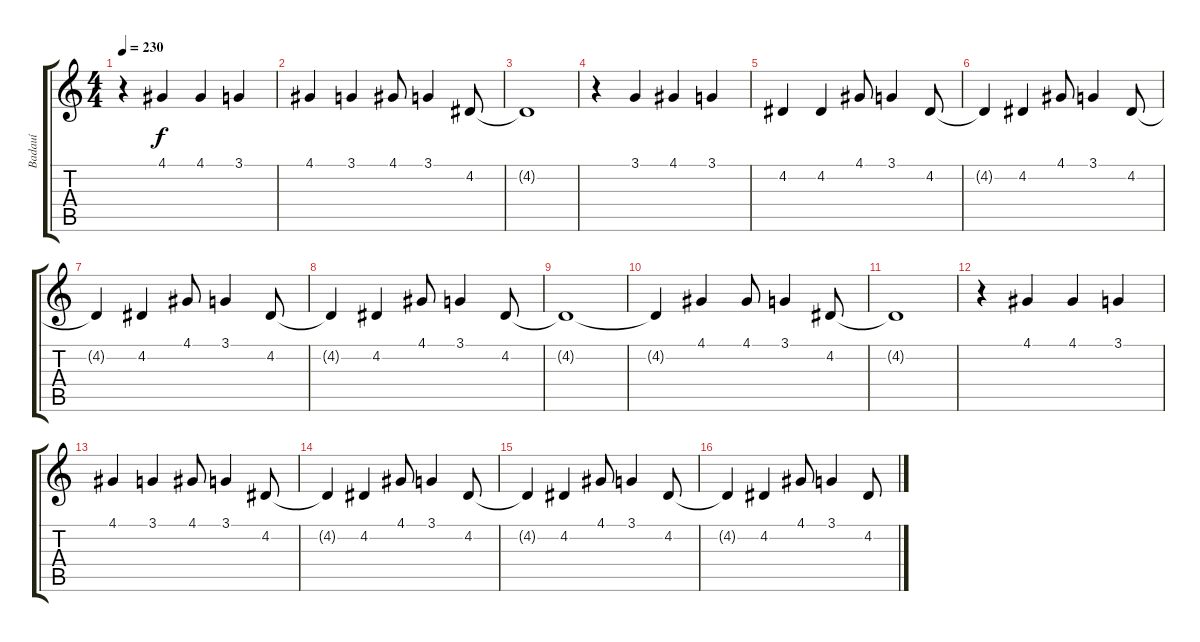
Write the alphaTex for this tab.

\track ("Badauí" "Badauí") {instrument clarinet}
\staff {score tabs}
\tuning (E4 B3 G3 D3 A2 E2) {hide}
\ts (4 4)
\tempo 230
\clef g2
\ks c
r.4{dy f instrument clarinet} 4.1.4 4.1.4 3.1.4 |
4.1.4 3.1.4 4.1.8 3.1.4 4.2.8 |
4.2{t}.1 |
r.4 3.1.4 4.1.4 3.1.4 |
4.2.4 4.2.4 4.1.8 3.1.4 4.2.8 |
4.2{t}.4 4.2.4 4.1.8 3.1.4 4.2.8 |
4.2{t}.4 4.2.4 4.1.8 3.1.4 4.2.8 |
4.2{t}.4 4.2.4 4.1.8 3.1.4 4.2.8 |
4.2{t}.1 |
4.2{t}.4 4.1.4 4.1.8 3.1.4 4.2.8 |
4.2{t}.1 |
r.4 4.1.4 4.1.4 3.1.4 |
4.1.4 3.1.4 4.1.8 3.1.4 4.2.8 |
4.2{t}.4 4.2.4 4.1.8 3.1.4 4.2.8 |
4.2{t}.4 4.2.4 4.1.8 3.1.4 4.2.8 |
4.2{t}.4 4.2.4 4.1.8 3.1.4 4.2.8
